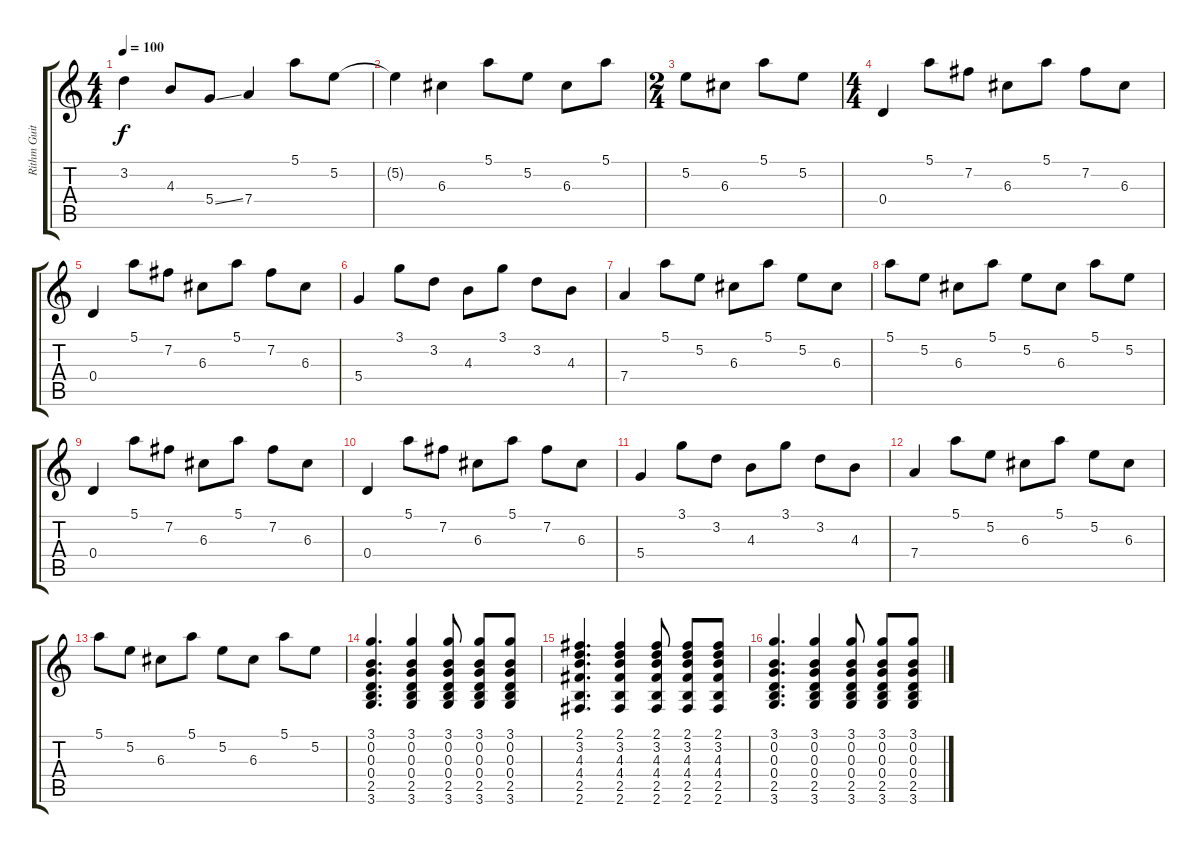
\track ("Rithm Guitar" "Rithm Guit") {instrument acousticguitarsteel}
\staff {score tabs}
\tuning (E4 B3 G3 D3 A2 E2) {hide}
\ts (4 4)
\tempo 100
\clef g2
\ks c
3.2{t}.4{dy f} 4.3.8 5.4{ss}.8 7.4.4 5.1.8 5.2.8 |
5.2{t}.4 6.3.4 5.1.8 5.2.8 6.3.8 5.1.8 |
\ts (2 4)
5.2.8 6.3.8 5.1.8 5.2.8 |
\ts (4 4)
0.4.4 5.1.8 7.2.8 6.3.8 5.1.8 7.2.8 6.3.8 |
0.4.4 5.1.8 7.2.8 6.3.8 5.1.8 7.2.8 6.3.8 |
5.4.4 3.1.8 3.2.8 4.3.8 3.1.8 3.2.8 4.3.8 |
7.4.4 5.1.8 5.2.8 6.3.8 5.1.8 5.2.8 6.3.8 |
5.1.8 5.2.8 6.3.8 5.1.8 5.2.8 6.3.8 5.1.8 5.2.8 |
0.4.4 5.1.8 7.2.8 6.3.8 5.1.8 7.2.8 6.3.8 |
0.4.4 5.1.8 7.2.8 6.3.8 5.1.8 7.2.8 6.3.8 |
5.4.4 3.1.8 3.2.8 4.3.8 3.1.8 3.2.8 4.3.8 |
7.4.4 5.1.8 5.2.8 6.3.8 5.1.8 5.2.8 6.3.8 |
5.1.8 5.2.8 6.3.8 5.1.8 5.2.8 6.3.8 5.1.8 5.2.8 |
(3.1 0.2 0.3 0.4 2.5 3.6).4{d} (3.1 0.2 0.3 0.4 2.5 3.6).4 (3.1 0.2 0.3 0.4 2.5 3.6).8 (3.1 0.2 0.3 0.4 2.5 3.6).8 (3.1 0.2 0.3 0.4 2.5 3.6).8 |
(2.1 3.2 4.3 4.4 2.5 2.6).4{d} (2.1 3.2 4.3 4.4 2.5 2.6).4 (2.1 3.2 4.3 4.4 2.5 2.6).8 (2.1 3.2 4.3 4.4 2.5 2.6).8 (2.1 3.2 4.3 4.4 2.5 2.6).8 |
(3.1 0.2 0.3 0.4 2.5 3.6).4{d} (3.1 0.2 0.3 0.4 2.5 3.6).4 (3.1 0.2 0.3 0.4 2.5 3.6).8 (3.1 0.2 0.3 0.4 2.5 3.6).8 (3.1 0.2 0.3 0.4 2.5 3.6).8
